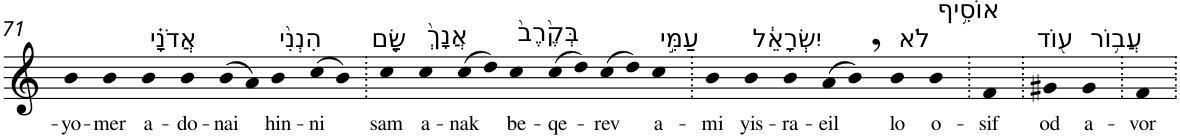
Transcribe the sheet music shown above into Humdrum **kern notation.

**kern	**text
*part1	*part1
*staff1	*staff1
*I"Piano	*
*I'Pno	*
!!LO:PB:g=z
*clefG2	*
*k[]	*
=71	=71
!	!LO:LY:b
4b	-yo-
!	!LO:LY:b
4b	-mer
!LO:TX:a:t=אֲדֹנָ֗י	!
!	!LO:LY:b
4b	a-
!	!LO:LY:b
4b	-do-
!	!LO:LY:b
(>8b	-nai
8a)	.
!LO:TX:a:t=הִנְנִ֨י	!
!	!LO:LY:b
4b	hin-
!	!LO:LY:b
(>8cc	-ni
8b)	.
=72.	=72.
!LO:TX:a:t=שָׂ֤ם	!
!	!LO:LY:b
4cc	sam
!LO:TX:a:t=אֲנָךְ֙	!
!	!LO:LY:b
4cc	a-
!	!LO:LY:b
(>8cc	-nak
8dd)	.
!LO:TX:a:t=בְּקֶ֙רֶב֙	!
!	!LO:LY:b
4cc	be-
!	!LO:LY:b
(>8cc	-qe-
8dd)	.
!	!LO:LY:b
(>8cc	-rev
8dd)	.
!LO:TX:a:t=עַמִּ֣י	!
!	!LO:LY:b
4cc	a-
=73.	=73.
!	!LO:LY:b
4b	-mi
!LO:TX:a:t=יִשְׂרָאֵ֔ל	!
!	!LO:LY:b
4b	yis-
!	!LO:LY:b
4b	-ra-
!	!LO:LY:b
(>8a	-eil
8b,)	.
!LO:TX:a:t=לֹא	!
!	!LO:LY:b
4b	lo
!LO:TX:a:t=אוֹסִ֥יף	!
!	!LO:LY:b
4b	o-
=74.	=74.
!	!LO:LY:b
4f	-sif
=75.	=75.
!LO:TX:a:t=ע֖וֹד	!
!	!LO:LY:b
4g#X	od
!LO:TX:a:t=עֲב֥וֹר	!
!	!LO:LY:b
4g#	a-
=76.	=76.
!	!LO:LY:b
4f	-vor
=.	=.
*-	*-
